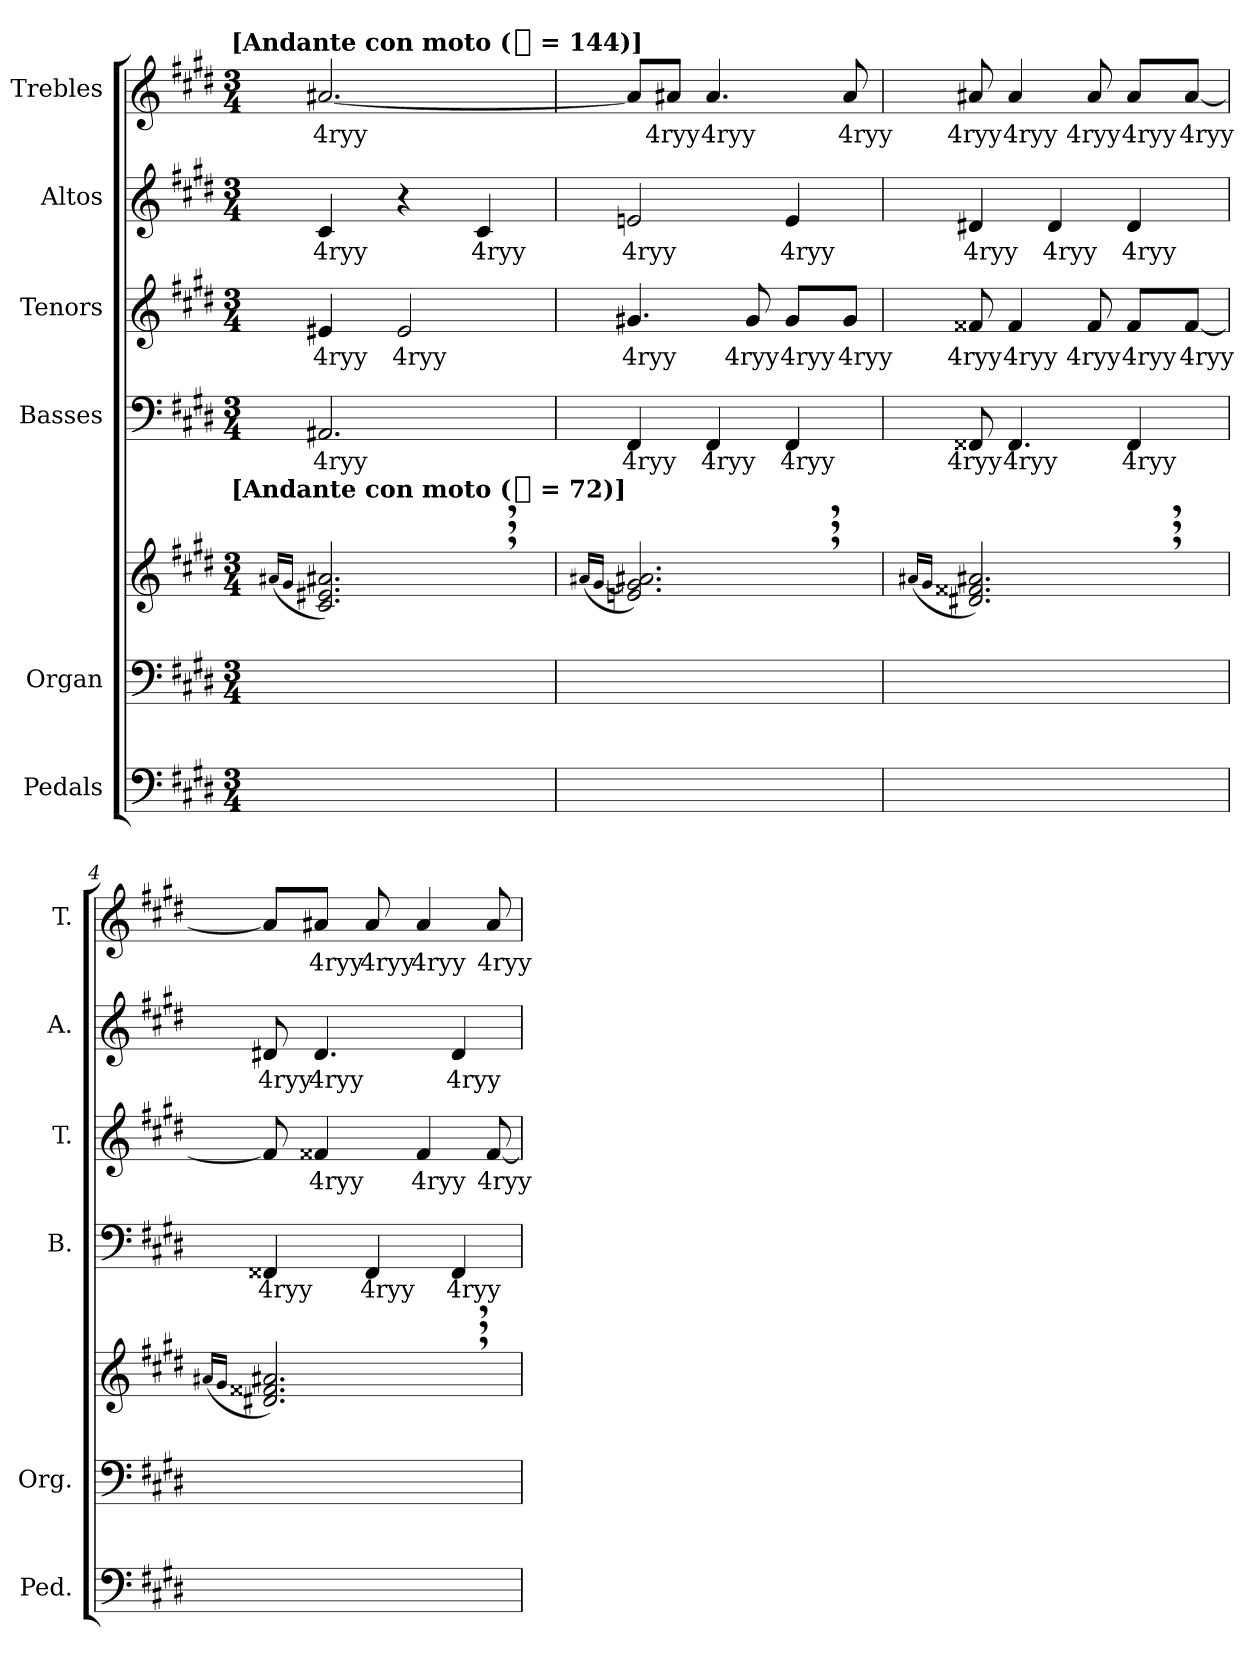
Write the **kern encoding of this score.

**kern	**kern	**kern	**kern	**text	**kern	**text	**kern	**text	**kern	**text
*part6	*part5	*part5	*part4	*part4	*part3	*part3	*part2	*part2	*part1	*part1
*staff7	*staff6	*staff5	*staff4	*staff4	*staff3	*staff3	*staff2	*staff2	*staff1	*staff1
*I"Pedals	*I"Organ	*	*I"Basses	*	*I"Tenors	*	*I"Altos	*	*I"Trebles	*
*I'Ped.	*I'Org.	*	*I'B.	*	*I'T.	*	*I'A.	*	*I'T.	*
*clefF4	*clefF4	*clefG2	*clefF4	*	*clefG2	*	*clefG2	*	*clefG2	*
*	*	*	*	*	*ITrd7c12	*	*	*	*	*
*k[f#c#g#d#]	*k[f#c#g#d#]	*k[f#c#g#d#]	*k[f#c#g#d#]	*	*k[f#c#g#d#]	*	*k[f#c#g#d#]	*	*k[f#c#g#d#]	*
*E:	*E:	*E:	*E:	*	*E:	*	*E:	*	*E:	*
!!LO:TX:omd:t=[Andante con moto ([8th] = 144)]
*M3/4	*M3/4	*M3/4	*M3/4	*	*M3/4	*	*M3/4	*	*M3/4	*
*MM72	*MM72	*MM72	*MM72	*	*MM72	*	*MM72	*	*MM72	*
=1	=1	=1	=1	=1	=1	=1	=1	=1	=1	=1
!	!	!LO:TX:t=[Andante con moto ([quarter] = 72)]	!	!	!	!	!	!	!	!
.	.	(16qqa#X/LL	.	.	.	.	.	.	.	.
.	.	16qqg#/JJ	.	.	.	.	.	.	.	.
8ryy	8ryy	2.c#, 2.e#X, 2.a#X,)	2.AA#X	4ryy	4E#X	4ryy	4c#	4ryy	[2.a#X	4ryy
8ryy	8ryy	.	.	.	.	.	.	.	.	.
8ryy	8ryy	.	.	.	2E#	4ryy	4r	.	.	.
4ryy	4ryy	.	.	.	.	.	.	.	.	.
.	.	.	.	.	.	.	4c#	4ryy	.	.
8ryy	8ryy	.	.	.	.	.	.	.	.	.
=2	=2	=2	=2	=2	=2	=2	=2	=2	=2	=2
.	.	(16qqa#X/LL	.	.	.	.	.	.	.	.
.	.	[16qqg#/JJ	.	.	.	.	.	.	.	.
8ryy	8ryy	2.en, 2.g#], 2.a#X,)	4FF#	4ryy	4.G#X	4ryy	2en	4ryy	8a#/L]	.
8ryy	8ryy	.	.	.	.	.	.	.	8a#X/J	4ryy
8ryy	8ryy	.	4FF#	4ryy	.	.	.	.	4.a#	4ryy
8ryy	8ryy	.	.	.	8G#	4ryy	.	.	.	.
4ryy	4ryy	.	4FF#	4ryy	8G#/L	4ryy	4e	4ryy	.	.
.	.	.	.	.	8G#/J	4ryy	.	.	8a#	4ryy
=3	=3	=3	=3	=3	=3	=3	=3	=3	=3	=3
.	.	(16qqa#X/LL	.	.	.	.	.	.	.	.
.	.	16qqg#/JJ	.	.	.	.	.	.	.	.
8ryy	8ryy	2.d#X, 2.f##X, 2.a#X,)	8FF##X	4ryy	8F##X	4ryy	4d#X	4ryy	8a#X	4ryy
8ryy	8ryy	.	4.FF##	4ryy	4F##	4ryy	.	.	4a#	4ryy
8ryy	8ryy	.	.	.	.	.	4d#	4ryy	.	.
4ryy	4ryy	.	.	.	8F##	4ryy	.	.	8a#	4ryy
.	.	.	4FF##	4ryy	8F##/L	4ryy	4d#	4ryy	8a#/L	4ryy
8ryy	8ryy	.	.	.	[8F##/J	4ryy	.	.	[8a#/J	4ryy
=4	=4	=4	=4	=4	=4	=4	=4	=4	=4	=4
.	.	(16qqa#X/LL	.	.	.	.	.	.	.	.
.	.	16qqg#/JJ	.	.	.	.	.	.	.	.
4ryy	4ryy	2.d#X, 2.f##X, 2.a#X,)	4FF##X	4ryy	8F##]	.	8d#X	4ryy	8a#/L]	.
.	.	.	.	.	4F##X	4ryy	4.d#	4ryy	8a#X/J	4ryy
8ryy	8ryy	.	4FF##	4ryy	.	.	.	.	8a#	4ryy
8ryy	8ryy	.	.	.	4F##	4ryy	.	.	4a#	4ryy
8ryy	8ryy	.	4FF##	4ryy	.	.	4d#	4ryy	.	.
8ryy	8ryy	.	.	.	[8F##	4ryy	.	.	8a#	4ryy
=	=	=	=	=	=	=	=	=	=	=
*-	*-	*-	*-	*-	*-	*-	*-	*-	*-	*-
